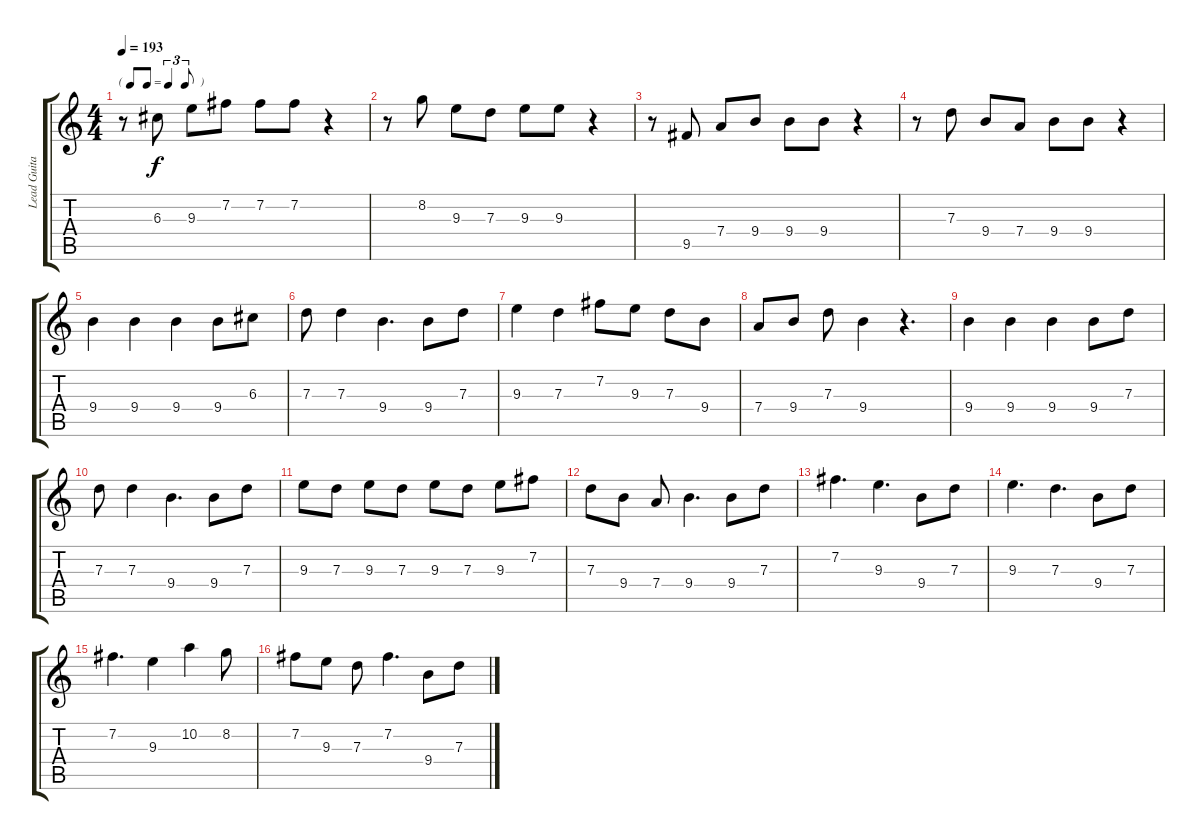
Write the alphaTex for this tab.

\track ("Lead Guitar" "Lead Guita") {instrument distortionguitar}
\staff {score tabs}
\tuning (E4 B3 G3 D3 A2 E2) {hide}
\ts (4 4)
\tf triplet8th
\tempo 193
\clef g2
\ks c
r.8{dy f} 6.3.8 9.3.8 7.2.8 7.2.8 7.2.8 r.4 |
r.8 8.2.8 9.3.8 7.3.8 9.3.8 9.3.8 r.4 |
r.8 9.5.8 7.4.8 9.4.8 9.4.8 9.4.8 r.4 |
r.8 7.3.8 9.4.8 7.4.8 9.4.8 9.4.8 r.4 |
9.4.4 9.4.4 9.4.4 9.4.8 6.3.8 |
7.3.8 7.3.4 9.4.4{d} 9.4.8 7.3.8 |
9.3.4 7.3.4 7.2.8 9.3.8 7.3.8 9.4.8 |
7.4.8 9.4.8 7.3.8 9.4.4 r.4{d} |
9.4.4 9.4.4 9.4.4 9.4.8 7.3.8 |
7.3.8 7.3.4 9.4.4{d} 9.4.8 7.3.8 |
9.3.8 7.3.8 9.3.8 7.3.8 9.3.8 7.3.8 9.3.8 7.2.8 |
7.3.8 9.4.8 7.4.8 9.4.4{d} 9.4.8 7.3.8 |
7.2.4{d} 9.3.4{d} 9.4.8 7.3.8 |
9.3.4{d} 7.3.4{d} 9.4.8 7.3.8 |
7.2.4{d} 9.3.4 10.2.4 8.2.8 |
7.2.8 9.3.8 7.3.8 7.2.4{d} 9.4.8 7.3.8
